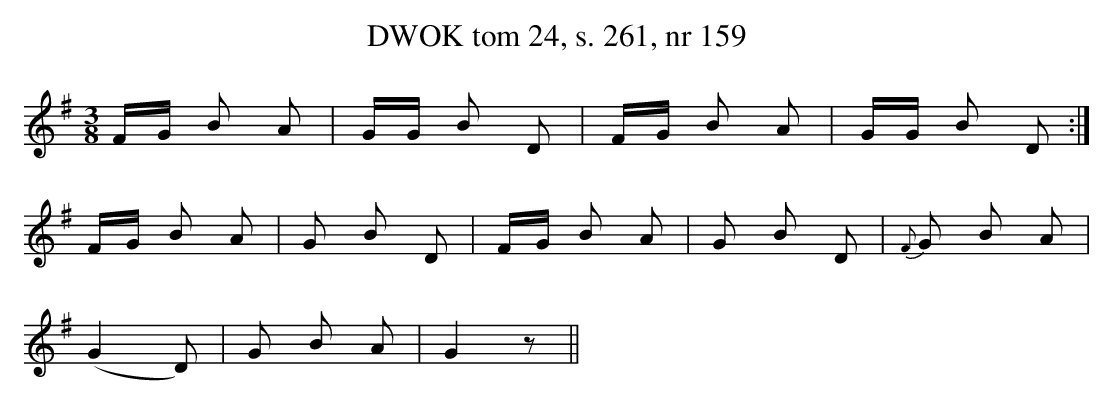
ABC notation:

X:1
T: DWOK tom 24, s. 261, nr 159
L: 1/16
M: 3/8
K: G
FG B2 A2 | GG B2 D2 | FG B2 A2 | GG B2 D2 :|
FG B2 A2 | G2 B2 D2 | FG B2 A2 | G2 B2 D2 |{F}G2 B2 A2|
(G4 D2) | G2 B2 A2 | G4 z2 ||
